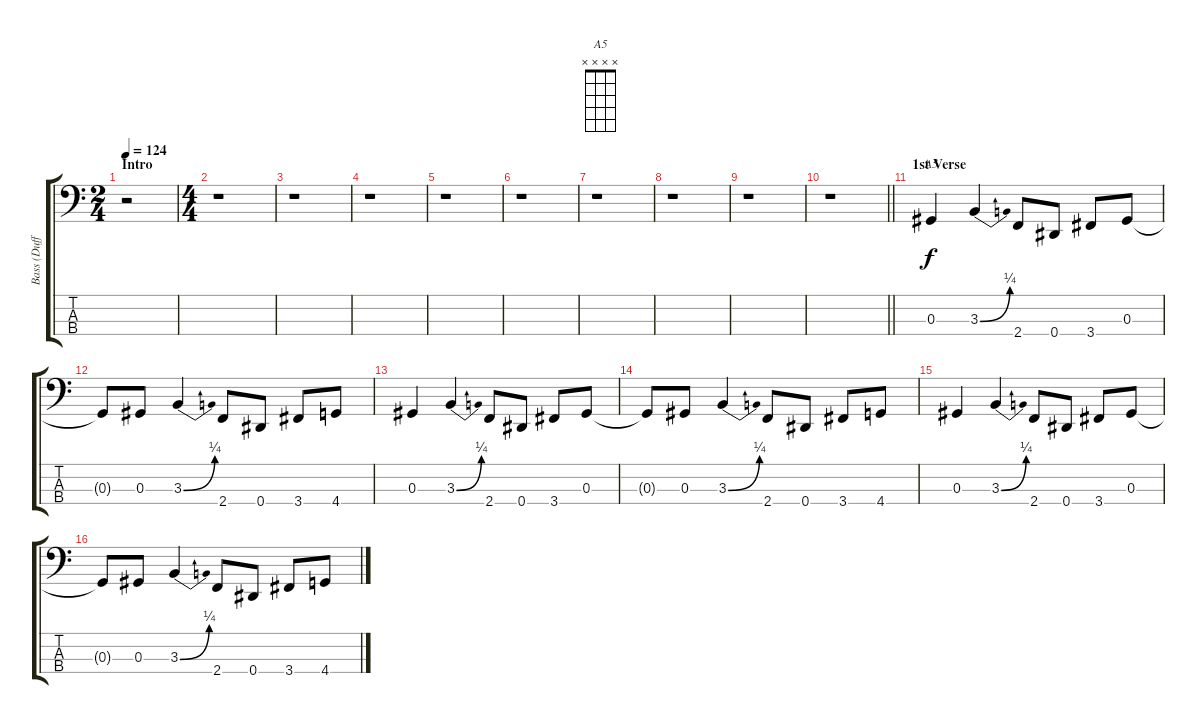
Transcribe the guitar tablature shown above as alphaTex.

\track ("Bass (Duff)" "Bass (Duff") {instrument electricbasspick}
\staff {score tabs}
\tuning (Gb2 Db2 Ab1 Eb1) {hide}
\chord ("A5" x x x x)
\ts (2 4)
\section ("" "Intro")
\tempo 124
\clef f4
\ks c
r.2{dy f instrument electricbasspick} |
\ts (4 4)
r.1 |
r.1 |
r.1 |
r.1 |
r.1 |
r.1 |
r.1 |
r.1 |
\barLineRight lightlight
r.1 |
\section ("" "1st Verse")
0.3.4{ch "A5"} 3.3{be (bend 0 0 60 1)}.4 2.4.8 0.4.8 3.4.8 0.3.8 |
0.3{t}.8 0.3.8 3.3{be (bend 0 0 60 1)}.4 2.4.8 0.4.8 3.4.8 4.4.8 |
0.3.4 3.3{be (bend 0 0 60 1)}.4 2.4.8 0.4.8 3.4.8 0.3.8 |
0.3{t}.8 0.3.8 3.3{be (bend 0 0 60 1)}.4 2.4.8 0.4.8 3.4.8 4.4.8 |
0.3.4 3.3{be (bend 0 0 60 1)}.4 2.4.8 0.4.8 3.4.8 0.3.8 |
0.3{t}.8 0.3.8 3.3{be (bend 0 0 60 1)}.4 2.4.8 0.4.8 3.4.8 4.4.8
